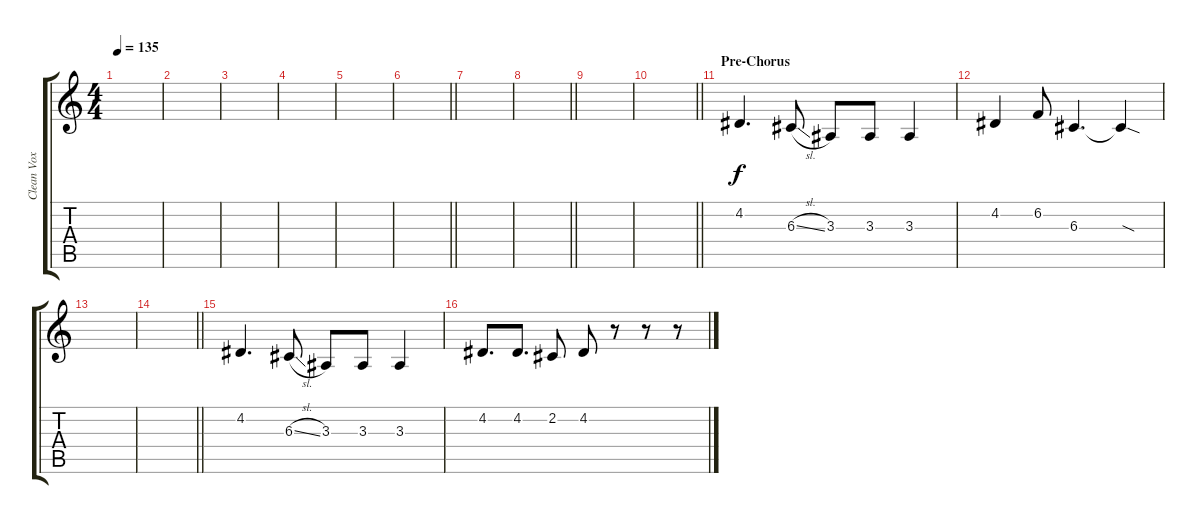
\track ("Clean Vox" "Clean Vox") {instrument lead1square}
\staff {score tabs}
\tuning (E4 B3 G3 D3 A2 E2) {hide}
\ts (4 4)
\tempo 135
\clef g2
\ks c
|
|
|
|
|
\barLineRight lightlight
|
|
\barLineRight lightlight
|
|
\barLineRight lightlight
|
\section ("" "Pre-Chorus")
4.2.4{d dy f} 6.3{sl}.8 3.3.8 3.3.8 3.3.4 |
4.2.4 6.2.8 6.3.4{d} 6.3{sod t}.4 |
|
\barLineRight lightlight
|
4.2.4{d} 6.3{sl}.8 3.3.8 3.3.8 3.3.4 |
4.2.8{d} 4.2.8{d} 2.2.8 4.2.8 r.8 r.8 r.8
